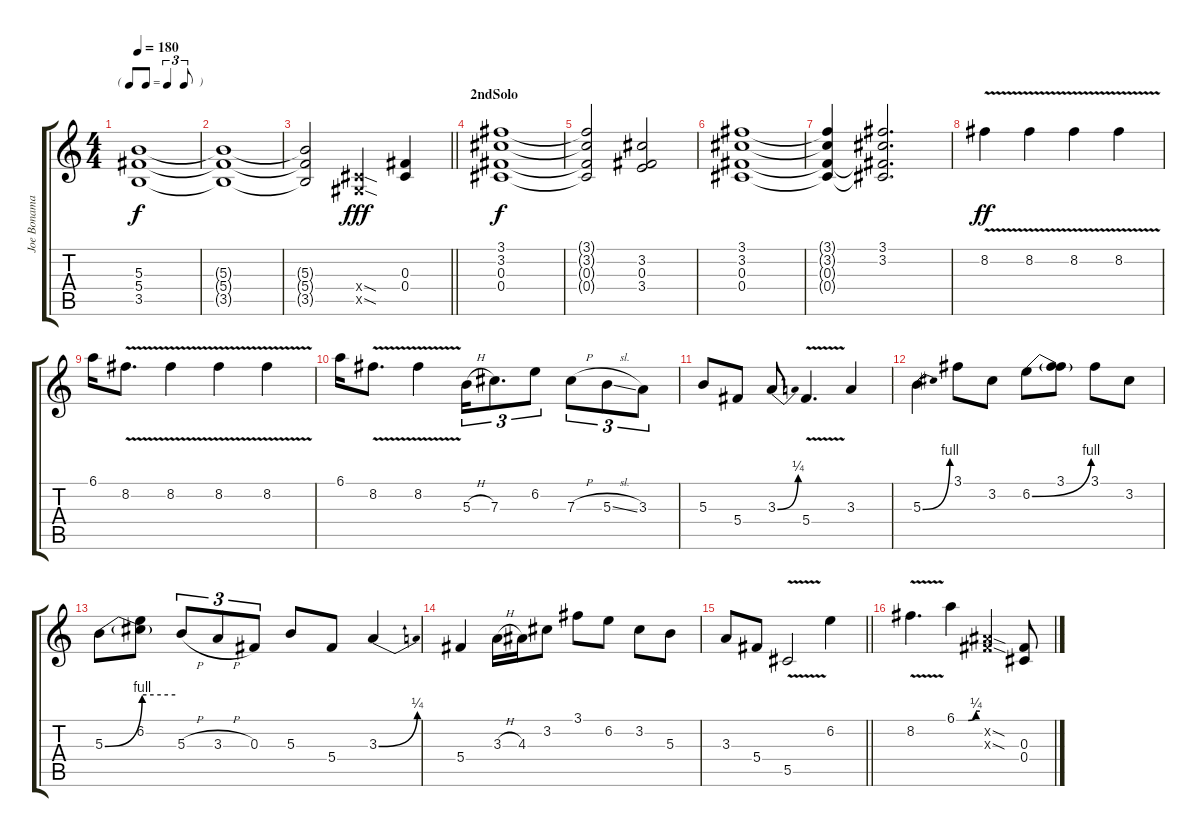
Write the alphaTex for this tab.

\track ("Joe Bonamassa" "Joe Bonama") {instrument overdrivenguitar}
\staff {score tabs}
\tuning (Eb4 Bb3 Gb3 Db3 Ab2 Eb2) {hide}
\ts (4 4)
\tf triplet8th
\tempo 180
\clef g2
\ks c
(5.3{t} 5.4{t} 3.5{t}).1{dy f} |
(5.3{t} 5.4{t} 3.5{t}).1 |
\barLineRight lightlight
(5.3{t} 5.4{t} 3.5{t}).2 (0.4{sod x} 0.5{sod x}).4{dy fff} (0.3 0.4).4 |
\section ("" "2ndSolo")
(3.1 3.2 0.3 0.4).1{dy f} |
(3.1{t} 3.2{t} 0.3{t} 0.4{t}).2 (3.2 0.3 3.4).2 |
(3.1 3.2 0.3 0.4).1 |
(3.1{t} 3.2{t} 0.3{t} 0.4{t}).4 (3.1 3.2 0.3{t} 0.4{t}).2{d} |
8.2{v}.4{dy ff} 8.2{v}.4 8.2{v}.4 8.2{v}.4 |
6.1.16 8.2{v}.8{d} 8.2{v}.4 8.2{v}.4 8.2{v}.4 |
6.1.16 8.2{v}.8{d} 8.2{v}.4 5.3{h}.16{tu (3 2)} 7.3.8{d tu (3 2)} 6.2.8{tu (3 2)} 7.3{h}.8{tu (3 2)} 5.3{sl}.8{tu (3 2)} 3.3.8{tu (3 2)} |
5.3.8 5.4.8 3.3{be (bend 0 0 60 1)}.8 5.4{v}.4{d} 3.3.4 |
5.3{be (bend 0 0 60 4)}.4 3.1.8 3.2.8 6.2{be (bend 0 0 60 4)}.8 (3.1 6.2{t}).8 3.1.8 3.2.8 |
5.3{be (bend 0 0 60 4)}.8 (6.2 5.3{be (hold 0 4 60 4) t}).8 5.3{h}.8{tu (3 2)} 3.3{h}.8{tu (3 2)} 0.3.8{tu (3 2)} 5.3.8 5.4.8 3.3{be (bend 0 0 60 1)}.4 |
5.4.4 3.3{h}.16 4.3.16 3.2.8 3.1.8 6.2.8 3.2.8 5.3.8 |
\barLineRight lightlight
3.3.8 5.4.8 5.5{v}.2 6.2.4 |
8.2{v}.4{d} 6.1{be (custom 0 0 30 0 50 1 60 1)}.4 (0.2{sod x} 0.3{sod x}).4 (0.3 0.4).8
